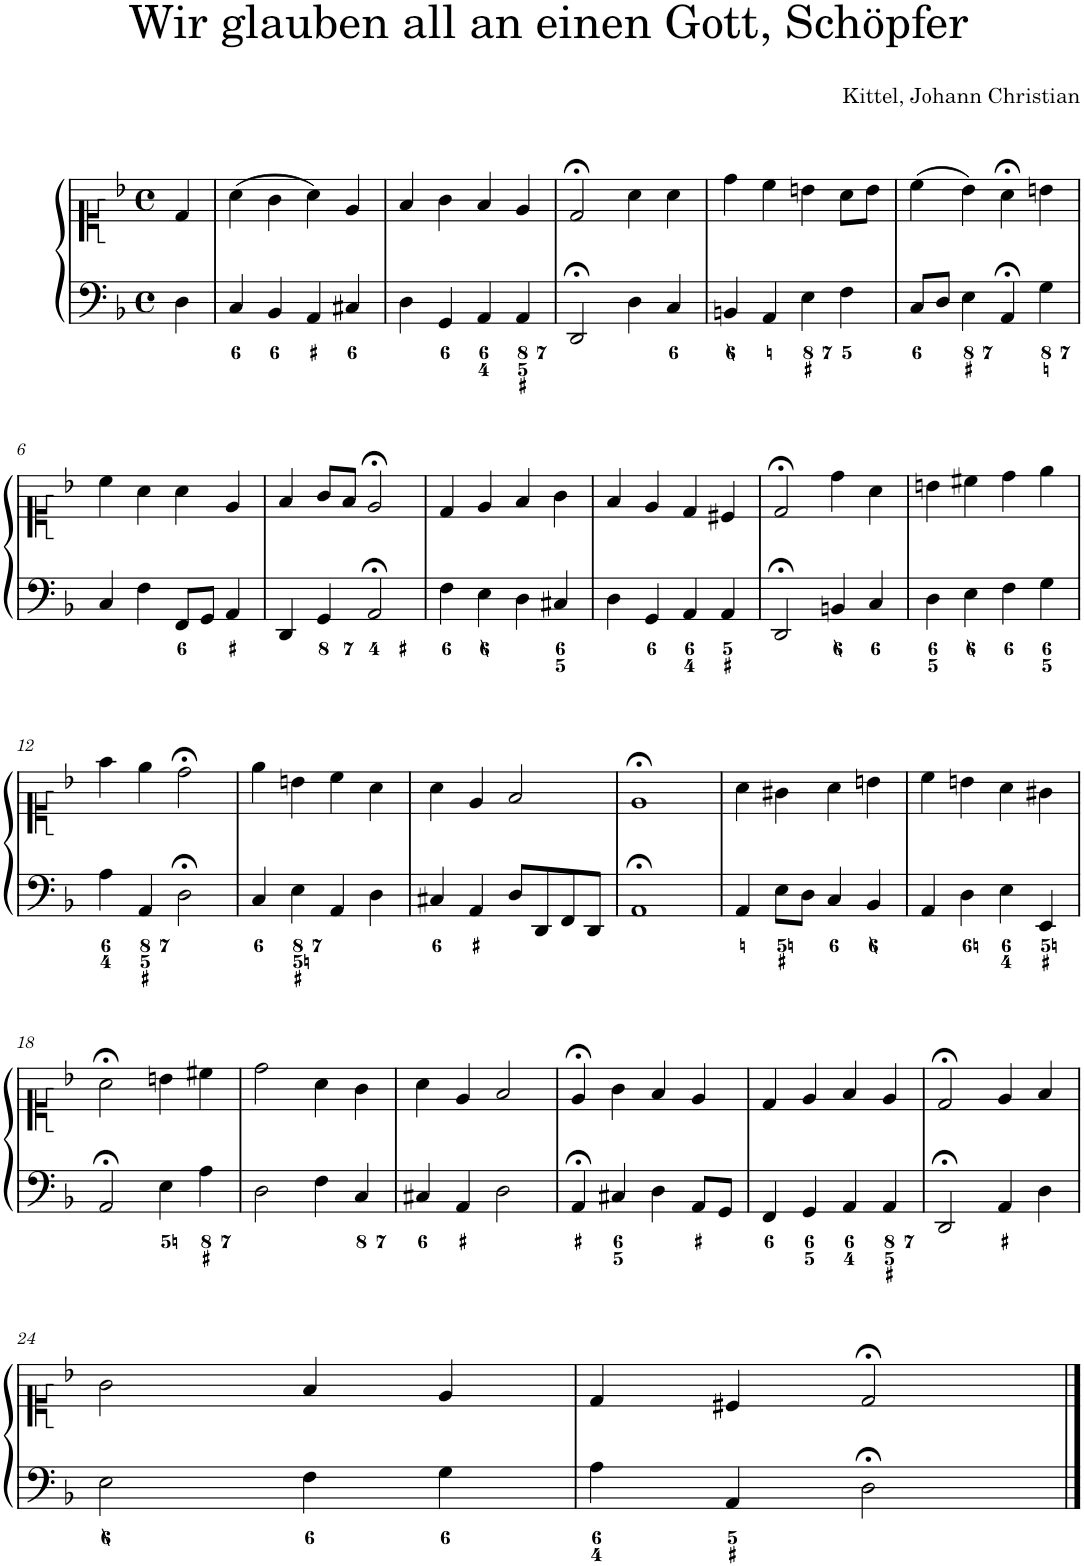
**kern	**kern
*part1	*part1
*staff2	*staff1
*I"Piano	*
*I'Pno.	*
*clefF4	*clefC1
*k[b-]	*k[b-]
*M4/4	*M4/4
*met(c)	*met(c)
=	=
4D\	4d/
=1	=1
4C/	(4a\
4BB-/	4g\
4AA/	4a\)
4C#X/	4e/
=2	=2
4D\	4f/
4GG/	4g\
4AA/	4f/
4AA/	4e/
=3	=3
2DD;</	2d;</
4D\	4a\
4C/	4a\
=4	=4
4BBn/	4dd\
4AA/	4cc\
4E\	4bn\
4F\	8a\L
.	8b\J
=5	=5
8C/L	(4cc\
8D/J	.
4E\	4b-\)
4AA;</	4a;<\
4G\	4bn\
!!LO:LB:g=z
=6	=6
4C/	4cc\
4F\	4a\
8FF/L	4a\
8GG/J	.
4AA/	4e/
=7	=7
4DD/	4f/
4GG/	8g/L
.	8f/J
2AA;</	2e;</
=8	=8
4F\	4d/
4E\	4e/
4D\	4f/
4C#X/	4g\
=9	=9
4D\	4f/
4GG/	4e/
4AA/	4d/
4AA/	4c#X/
=10	=10
2DD;</	2d;</
4BBn/	4dd\
4C/	4a\
=11	=11
4D\	4bn\
4E\	4cc#X\
4F\	4dd\
4G\	4ee\
!!LO:LB:g=z
=12	=12
4A\	4ff\
4AA/	4ee\
2D;<\	2dd;<\
=13	=13
4C/	4ee\
4E\	4bn\
4AA/	4cc\
4D\	4a\
=14	=14
4C#X/	4a\
4AA/	4e/
8D/L	2f/
8DD/	.
8FF/	.
8DD/J	.
=15	=15
1AA;<	1e;<
=16	=16
4AA/	4a\
8E\L	4g#X\
8D\J	.
4C/	4a\
4BB-/	4bn\
=17	=17
4AA/	4cc\
4D\	4bn\
4E\	4a\
4EE/	4g#X\
!!LO:LB:g=z
=18	=18
2AA;</	2a;<\
4E\	4bn\
4A\	4cc#X\
=19	=19
2D\	2dd\
4F\	4a\
4C/	4g\
=20	=20
4C#X/	4a\
4AA/	4e/
2D\	2f/
=21	=21
4AA;</	4e;</
4C#X/	4g\
4D\	4f/
8AA/L	4e/
8GG/J	.
=22	=22
4FF/	4d/
4GG/	4e/
4AA/	4f/
4AA/	4e/
=23	=23
2DD;</	2d;</
4AA/	4e/
4D\	4f/
!!LO:LB:g=z
=24	=24
2E\	2g\
4F\	4f/
4G\	4e/
=25	=25
4A\	4d/
4AA/	4c#X/
2D;<\	2d;</
==	==
*-	*-
